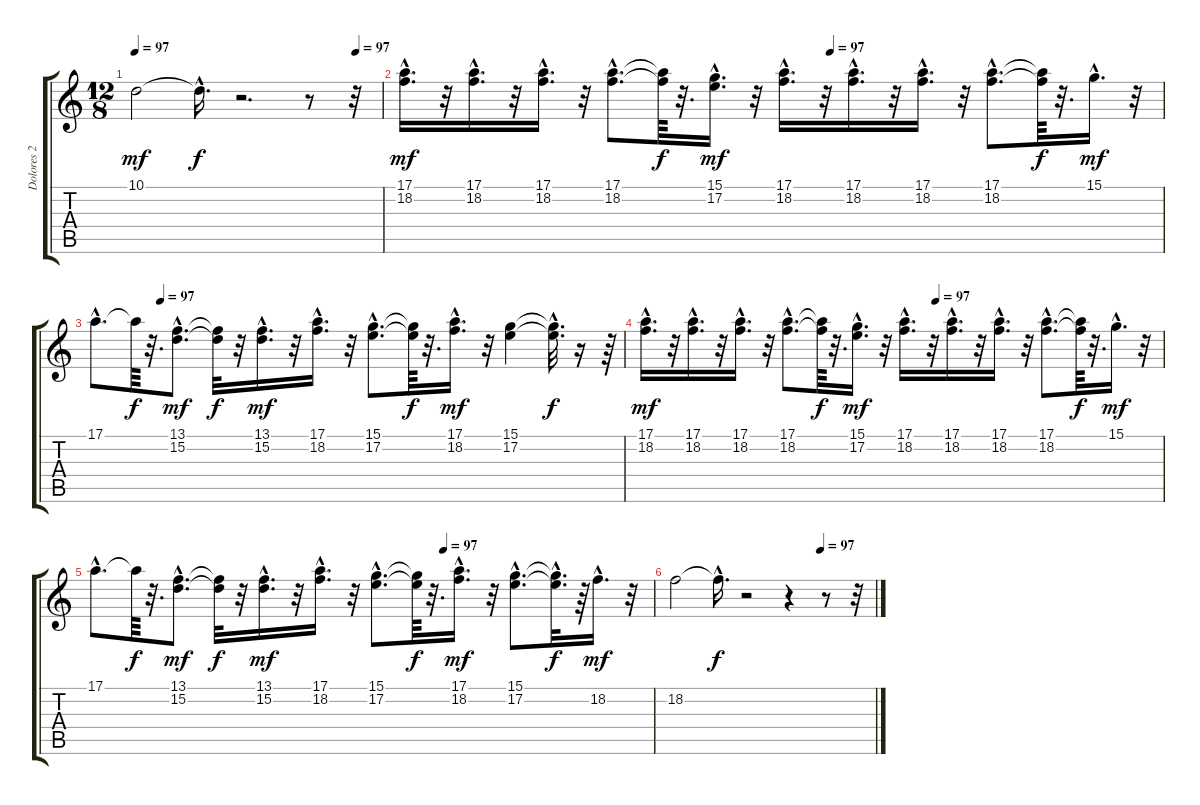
\track ("Dolores 2" "Dolores 2") {instrument pad3polysynth}
\staff {score tabs}
\tuning (E4 B3 G3 D3 A2 E2) {hide}
\ts (12 8)
\tempo 97
\tempo (97 0.8958333333333334)
\clef g2
\ks c
10.1.2{dy mf} 10.1{hac t}.16{d dy f} r.2{d} r.8 r.32 |
\tempo (97 0.5625)
(17.1{hac} 18.2{hac}).16{d dy mf} r.32 (17.1{hac} 18.2{hac}).16{d} r.32 (17.1{hac} 18.2{hac}).16{d} r.32 (17.1{hac} 18.2{hac}).8{d} (17.1{t} 18.2{t}).64{dy f} r.32{d} (15.1{hac} 17.2{hac}).16{d dy mf} r.32 (17.1{hac} 18.2{hac}).16{d} r.32 (17.1{hac} 18.2{hac}).16{d} r.32 (17.1{hac} 18.2{hac}).16{d} r.32 (17.1{hac} 18.2{hac}).8{d} (17.1{t} 18.2{t}).64{dy f} r.32{d} 15.1{hac}.16{d dy mf} r.32 |
\tempo (97 0.125)
17.1{hac}.8{d} 17.1{t}.64{dy f} r.32{d} (13.1{hac} 15.2{hac}).8{d dy mf} (13.1{t} 15.2{t}).32{dy f} r.32 (13.1{hac} 15.2{hac}).16{d dy mf} r.32 (17.1{hac} 18.2{hac}).16{d} r.32 (15.1{hac} 17.2{hac}).8{d} (15.1{t} 17.2{t}).64{dy f} r.32{d} (17.1{hac} 18.2{hac}).16{d dy mf} r.32 (15.1 17.2).4 (15.1{hac t} 17.2{hac t}).32{d dy f} r.16 r.64 |
\tempo (97 0.5625)
(17.1{hac} 18.2{hac}).16{d dy mf} r.32 (17.1{hac} 18.2{hac}).16{d} r.32 (17.1{hac} 18.2{hac}).16{d} r.32 (17.1{hac} 18.2{hac}).8{d} (17.1{t} 18.2{t}).64{dy f} r.32{d} (15.1{hac} 17.2{hac}).16{d dy mf} r.32 (17.1{hac} 18.2{hac}).16{d} r.32 (17.1{hac} 18.2{hac}).16{d} r.32 (17.1{hac} 18.2{hac}).16{d} r.32 (17.1{hac} 18.2{hac}).8{d} (17.1{t} 18.2{t}).64{dy f} r.32{d} 15.1{hac}.16{d dy mf} r.32 |
\tempo (97 0.625)
17.1{hac}.8{d} 17.1{t}.64{dy f} r.32{d} (13.1{hac} 15.2{hac}).8{d dy mf} (13.1{t} 15.2{t}).32{dy f} r.32 (13.1{hac} 15.2{hac}).16{d dy mf} r.32 (17.1{hac} 18.2{hac}).16{d} r.32 (15.1{hac} 17.2{hac}).8{d} (15.1{t} 17.2{t}).64{dy f} r.32{d} (17.1{hac} 18.2{hac}).16{d dy mf} r.32 (15.1{hac} 17.2{hac}).8{d} (15.1{hac t} 17.2{hac t}).32{d dy f} r.64 18.2{hac}.16{d dy mf} r.32 |
\tempo (97 0.7291666666666666)
18.2.2 18.2{hac t}.16{d dy f} r.2 r.4 r.8 r.32
